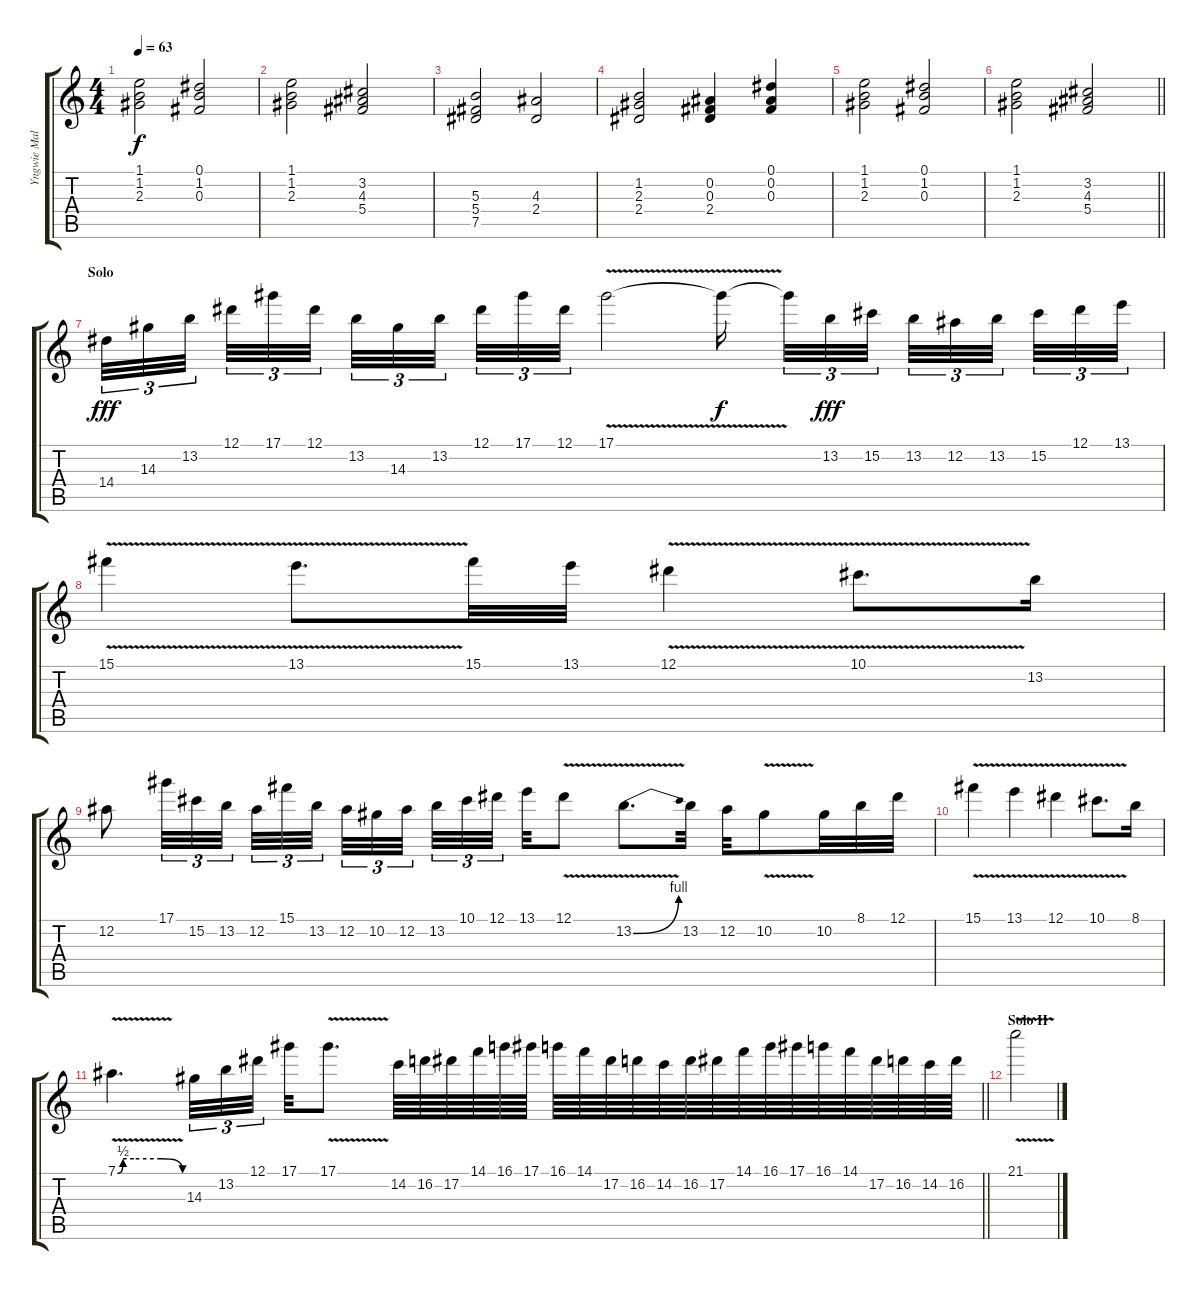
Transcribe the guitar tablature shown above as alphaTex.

\track ("Yngwie Malmsteen" "Yngwie Mal") {instrument overdrivenguitar}
\staff {score tabs}
\tuning (Eb4 Bb3 Gb3 Db3 Ab2 Eb2) {hide}
\ts (4 4)
\tempo 63
\clef g2
\ks c
(1.1 1.2 2.3).2{dy f} (0.1 1.2 0.3).2 |
(1.1 1.2 2.3).2 (3.2 4.3 5.4).2 |
(5.3 5.4 7.5).2 (4.3 2.4).2 |
(1.2 2.3 2.4).2 (0.2 0.3 2.4).4 (0.1 0.2 0.3).4 |
(1.1 1.2 2.3).2 (0.1 1.2 0.3).2 |
\barLineRight lightlight
(1.1 1.2 2.3).2 (3.2 4.3 5.4).2 |
\section ("" "Solo")
14.4.32{tu (3 2) dy fff} 14.3.32{tu (3 2)} 13.2.32{tu (3 2) beam splitsecondary} 12.1.32{tu (3 2)} 17.1.32{tu (3 2)} 12.1.32{tu (3 2) beam splitsecondary} 13.2.32{tu (3 2)} 14.3.32{tu (3 2)} 13.2.32{tu (3 2) beam splitsecondary} 12.1.32{tu (3 2)} 17.1.32{tu (3 2)} 12.1.32{tu (3 2)} 17.1{v}.2 17.1{t}.16{dy f beam splitsecondary} 17.1{t}.32{tu (3 2)} 13.2.32{tu (3 2) dy fff} 15.2.32{tu (3 2) beam splitsecondary} 13.2.32{tu (3 2)} 12.2.32{tu (3 2)} 13.2.32{tu (3 2) beam splitsecondary} 15.2.32{tu (3 2)} 12.1.32{tu (3 2)} 13.1.32{tu (3 2)} |
15.1{v}.4 13.1{v}.8{d} 15.1.32 13.1.32 12.1{v}.4 10.1{v}.8{d} 13.2.16 |
12.2.8 17.1.32{tu (3 2)} 15.2.32{tu (3 2)} 13.2.32{tu (3 2) beam splitsecondary} 12.2.32{tu (3 2)} 15.1.32{tu (3 2)} 13.2.32{tu (3 2)} 12.2.32{tu (3 2)} 10.2.32{tu (3 2)} 12.2.32{tu (3 2) beam splitsecondary} 13.2.32{tu (3 2)} 10.1.32{tu (3 2)} 12.1.32{tu (3 2) beam splitsecondary} 13.1.32 12.1{v}.8 13.2{be (bend 0 0 60 4) v}.8{d} 13.2.32 12.2.32 10.2{v}.8 10.2.32 8.1.32 12.1.32 |
15.1{v}.4 13.1{v}.4 12.1{v}.4 10.1{v}.8{d} 8.1.16 |
\barLineRight lightlight
7.1{be (custom 0 0 5 2 15 2 40 2 60 0) v}.4{d} 14.3.32{tu (3 2)} 13.2.32{tu (3 2)} 12.1.32{tu (3 2) beam splitsecondary} 17.1.32 17.1{v}.8{d} 14.2.64 16.2.64 17.2.64 14.1.64 16.1.64 17.1.64 16.1.64 14.1.64 17.2.64 16.2.64 14.2.64 16.2.64 17.2.64 14.1.64 16.1.64 17.1.64 16.1.64 14.1.64 17.2.64 16.2.64 14.2.64 16.2.64 |
\section ("" "Solo II")
21.1{v}.2
